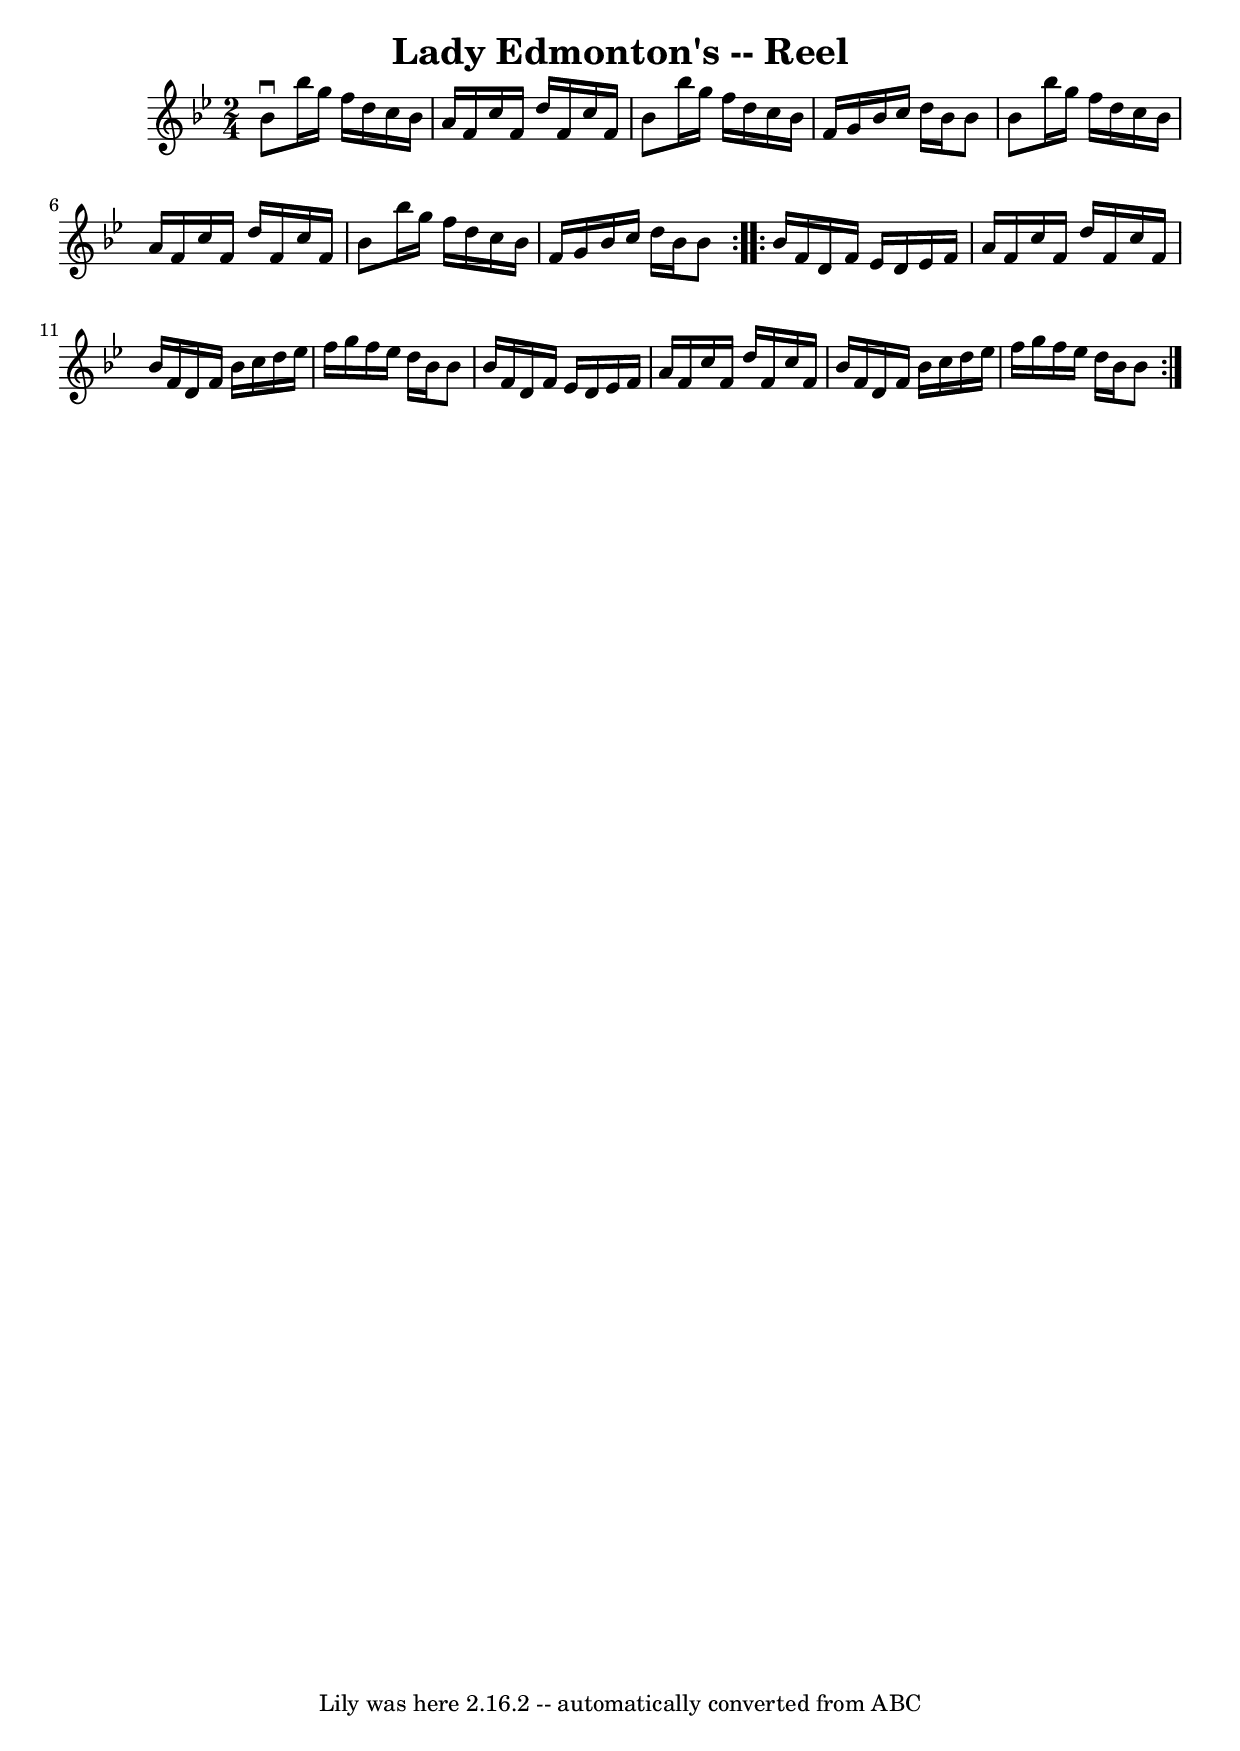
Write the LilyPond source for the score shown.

\version "2.16.2"
\include "Mammoth.ily"
\header {
  %% book = "Ryan's Mammoth Collection"
  crossRefNumber = "1"
  footnotes = ""
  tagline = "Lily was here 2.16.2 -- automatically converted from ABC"
  title = "Lady Edmonton's -- Reel"

}
voicedefault =  {



  \repeat volta 2 {

    \time 2/4 
    \key bes \major bes'8^\downbow bes''16 g''16 f''16    
    d''16 c''16 bes'16  |
    a'16 f'16 c''16 f'16 d''16    
    f'16 c''16 f'16  |
    bes'8 bes''16 g''16 f''16 d''16   
    c''16 bes'16  |
    f'16 g'16 bes'16 c''16 d''16 bes'16 
    bes'8  |
    bes'8 bes''16 g''16 f''16 d''16 c''16    
    bes'16  |
    a'16 f'16 c''16 f'16 d''16 f'16 c''16    
    f'16  |
    bes'8 bes''16 g''16 f''16 d''16 c''16 bes'16 
    |
    f'16 g'16 bes'16 c''16 d''16 bes'16 bes'8  

  } 
  \repeat volta 2 {
    bes'16 f'16 d'16 f'16 ees'16 d'16    
    ees'16 f'16  |
    a'16 f'16 c''16 f'16 d''16 f'16    
    c''16 f'16  |
    bes'16 f'16 d'16 f'16 bes'16 c''16    
    d''16 ees''16  |
    f''16 g''16 f''16 ees''16 d''16    
    bes'16 bes'8  |
    bes'16 f'16 d'16 f'16 ees'16 d'16  
    ees'16 f'16  |
    a'16 f'16 c''16 f'16 d''16 f'16    
    c''16 f'16  |
    bes'16 f'16 d'16 f'16 bes'16 c''16    
    d''16 ees''16  |
    f''16 g''16 f''16 ees''16 d''16    
    bes'16 bes'8  
  }   

}

\score{
  <<

    \context Staff="default"
    {
      \voicedefault 
      
    }

  >>
  \layout {
    
  }
  \midi {
  }

}
